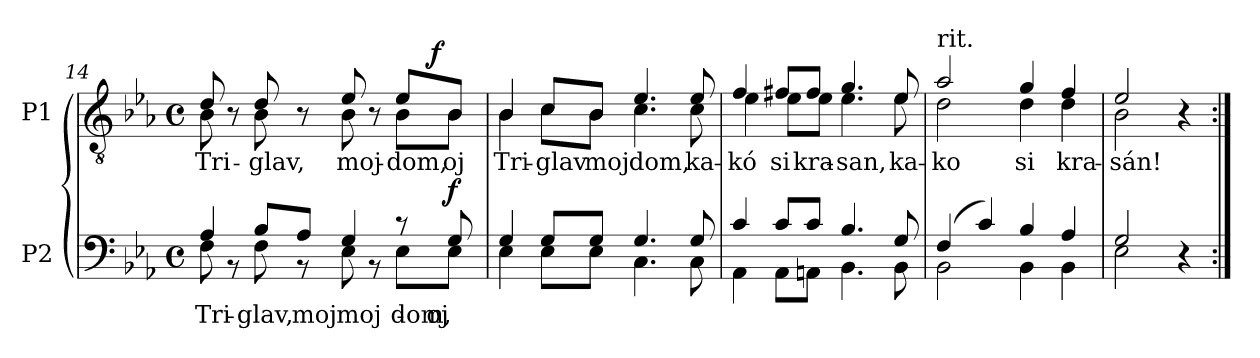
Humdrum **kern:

**kern	**text	**dynam	**kern	**text	**dynam
*part2	*part2	*part2	*part1	*part1	*part1
*staff2	*staff2	*staff2	*staff1	*staff1	*staff1
*I"P2	*	*	*I"P1	*	*
*clefF4	*	*	*clefGv2	*	*
*	*	*	*ITrd7c12	*	*
*k[b-e-a-]	*	*	*k[b-e-a-]	*	*
*E-:	*	*	*E-:	*	*
*M4/4	*	*	*M4/4	*	*
*met(c)	*	*	*met(c)	*	*
=14	=14	=14	=14	=14	=14
!	!LO:LY:a:color=#000000	!	!	!	!
*^	*	*	*	*	*
!	!	!LO:LY:b:color=#000000	!	!	!	!
*	*	*	*	*^	*	*
!	!	!	!	!	!	!LO:LY:a:color=#000000	!
*	*	*	*	*	*^	*	*
4A-i/	8Fi\	Tri-	.	8Di/	8BB-i\	2ryy	Tri-	.
.	8r	.	.	8r	8ryy	.	.	.
!	!	!LO:LY:a:color=#000000	!	!	!	!	!	!
!	!	!LO:LY:b:color=#000000	!	!	!	!	!	!
!	!	!	!	!	!	!	!LO:LY:a:color=#000000	!
8B-i/L	8Fi\	-glav,	.	8Di/	8BB-i\	.	-glav,	.
!	!	!LO:LY:a:color=#000000	!	!	!	!	!	!
8A-i/J	8r	moj	.	8r	8ryy	.	.	.
!	!	!LO:LY:a:color=#000000	!	!	!	!	!	!
!	!	!LO:LY:b:color=#000000	!	!	!	!	!	!
!	!	!	!	!	!	!	!LO:LY:a:color=#000000	!
4Gi/	8E-i\	moj-	.	8E-i/	8BB-i\	4ryy	moj-	.
.	8r	.	.	8r	8ryy	.	.	.
!	!	!LO:LY:b:color=#000000	!	!	!	!	!	!
!	!	!	!	!	!	!	!LO:LY:a:color=#000000	!
8r	8E-i\L	-dom,	.	8E-i/L	8BB-i\L	16ryy	-dom,	.
.	.	.	.	.	.	64ryy	.	.
.	.	.	.	.	.	256ryy	.	.
.	.	.	.	.	.	1024ryy	.	.
.	.	.	.	.	.	8ryy	.	f
!	!	!LO:LY:a:color=#000000	!	!	!	!	!	!
!	!	!LO:LY:b:color=#000000	!	!	!	!	!	!
!	!	!	!	!	!	!	!LO:LY:a:color=#000000	!
8Gi/	8E-i\J	oj	f	8BB-i/J	8BB-i\J	.	oj	.
.	.	.	.	.	.	32ryy	.	.
.	.	.	.	.	.	128ryy	.	.
.	.	.	.	.	.	512.ryy	.	.
*	*	*	*	*	*v	*v	*	*
!!LO:LB:g=z
=15	=15	=15	=15	=15	=15	=15	=15
*	*	*	*	*	*^	*	*
!	!	!	!	!	!	!	!LO:LY:b:color=#000000	!
*	*	*	*	*	*v	*v	*	*
4Gi/	4E-i\	.	.	4BB-i/	4BB-i\	Tri-	.
!	!	!	!	!	!	!LO:LY:b:color=#000000	!
8Gi/L	8E-i\L	.	.	8Ci/L	8Ci\L	-glav	.
!	!	!	!	!	!	!LO:LY:b:color=#000000	!
8Gi/J	8E-i\J	.	.	8BB-i/J	8BB-i\J	moj	.
!	!	!	!	!	!	!LO:LY:b:color=#000000	!
4.Gi/	4.Ci\	.	.	4.E-i/	4.Ci\	dom,	.
!	!	!	!	!	!	!LO:LY:b:color=#000000	!
8Gi/	8Ci\	.	.	8E-i/	8Ci\	ka-	.
=16	=16	=16	=16	=16	=16	=16	=16
!	!	!	!	!	!	!LO:LY:b:color=#000000	!
4ci/	4AA-i\	.	.	4Fi/	4E-i\	-kó	.
!	!	!	!	!	!	!LO:LY:b:color=#000000	!
8ci/L	8AA-i\L	.	.	8F#Xi/L	8E-i\L	si	.
!	!	!	!	!	!	!LO:LY:b:color=#000000	!
8ci/J	8AAni\J	.	.	8F#i/J	8E-i\J	kra-	.
!	!	!	!	!	!	!LO:LY:b:color=#000000	!
4.B-i/	4.BB-i\	.	.	4.Gi/	4.E-i\	-san,	.
!	!	!	!	!	!	!LO:LY:b:color=#000000	!
8Gi/	8BB-i\	.	.	8E-i/	8E-i\	ka-	.
=17	=17	=17	=17	=17	=17	=17	=17
!	!	!	!	!LO:TX:t=rit.	!	!	!
!	!	!	!	!	!	!LO:LY:b:color=#000000	!
(4Fi/	2BB-i\	.	.	2A-i/	2Di\	-ko	.
4ci/)	.	.	.	.	.	.	.
!	!	!	!	!	!	!LO:LY:b:color=#000000	!
4B-i/	4BB-i\	.	.	4Gi/	4Di\	si	.
!	!	!	!	!	!	!LO:LY:b:color=#000000	!
4A-i/	4BB-i\	.	.	4Fi/	4Di\	kra-	.
=18	=18	=18	=18	=18	=18	=18	=18
!	!	!	!	!	!	!LO:LY:b:color=#000000	!
2Gi/	2E-i\	.	.	2E-i/	2BB-i\	-sán!	.
4r	4ryy	.	.	4r	4ryy	.	.
*v	*v	*	*	*	*	*	*
*	*	*	*v	*v	*	*
=:|!	=:|!	=:|!	=:|!	=:|!	=:|!
*-	*-	*-	*-	*-	*-
